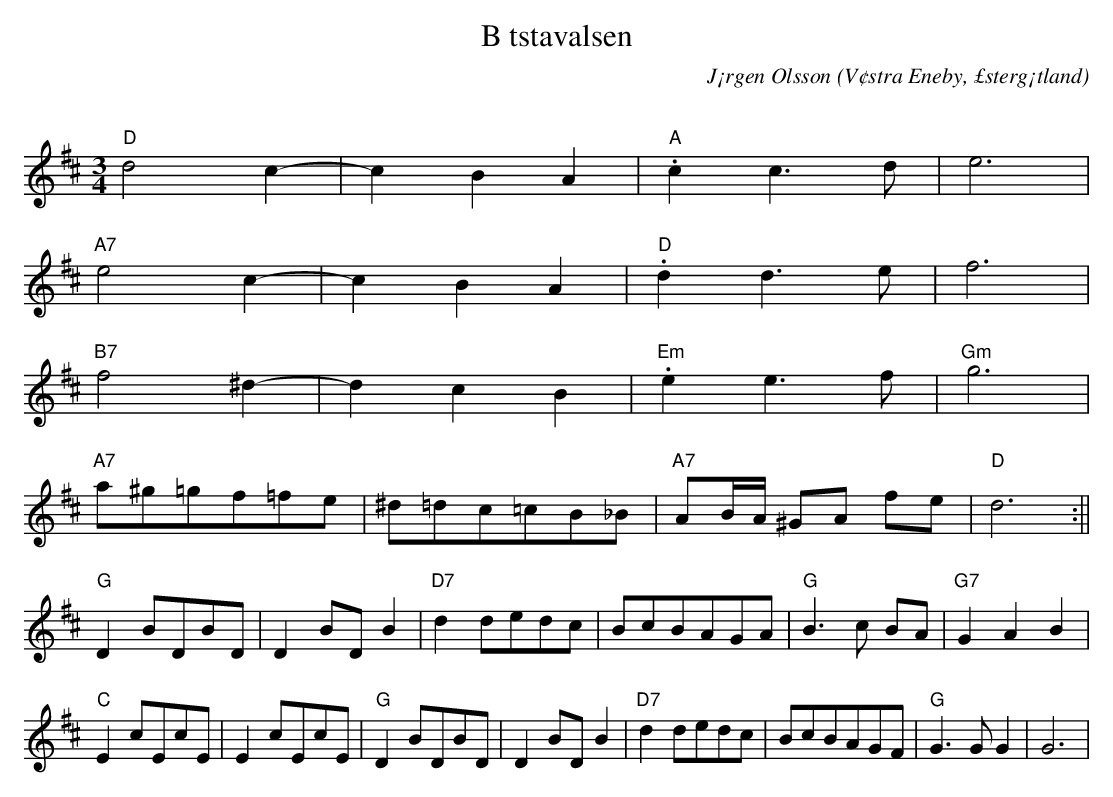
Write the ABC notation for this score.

X:1
T:B tstavalsen
C:J¡rgen Olsson
O:V¢stra Eneby, £sterg¡tland
Q:160
M:3/4
L:1/8
K:D
"D"d4 c2-|c2B2A2 |"A".c2 c3 d|e6 |
"A7" e4 c2-|c2B2A2 |"D".d2 d3 e|f6 |
"B7"f4 ^d2-|d2c2B2 |"Em".e2 e3 f|"Gm"g6 |
"A7" a^g=gf=fe|^d=dc=cB_B|"A7"AB/2A/2 ^GA fe|"D"d6 :||
"G" D2 BDBD |D2 BD B2 |"D7"d2 dedc| BcBAGA|"G"B3 c BA|"G7" G2A2B2|
"C"E2 cEcE |E2 cEcE|"G" D2 BDBD |D2 BD B2 |"D7"d2 dedc| BcBAGF|"G" G3 G G2| G6 |
